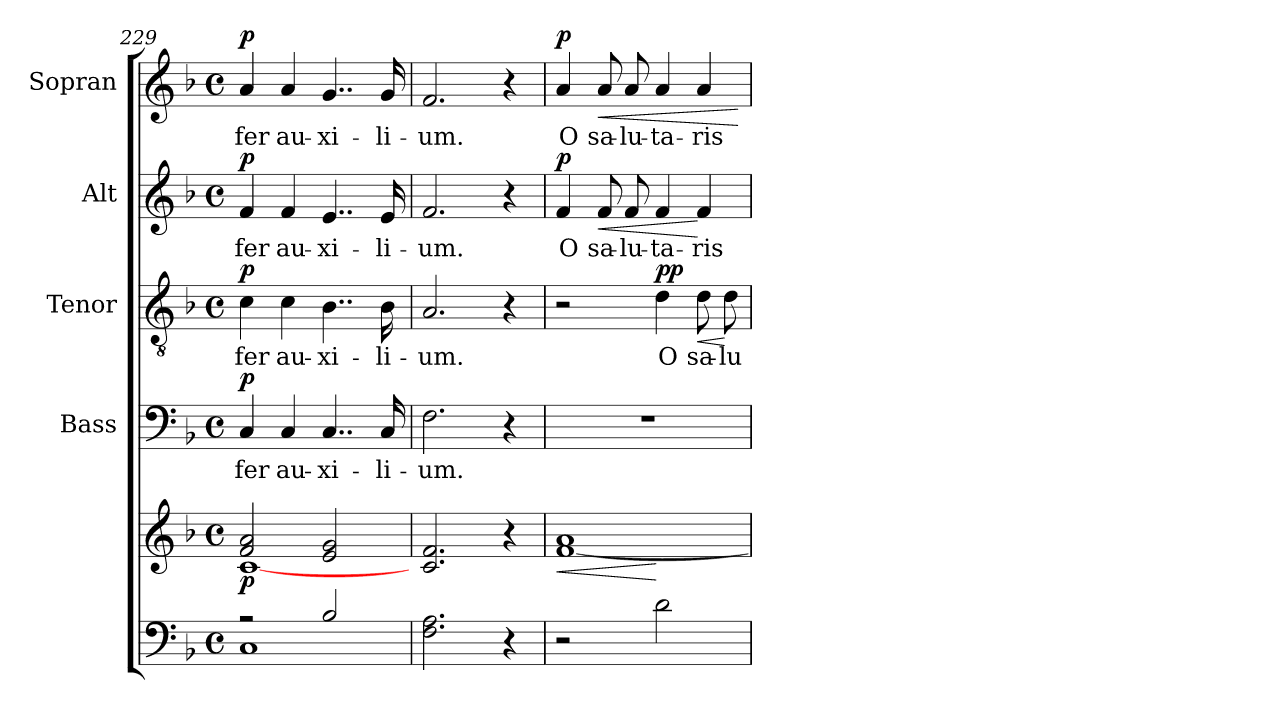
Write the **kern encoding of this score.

**kern	**kern	**dynam	**kern	**text	**dynam	**kern	**text	**dynam	**kern	**text	**dynam	**kern	**text	**dynam
*part5	*part5	*part5	*part4	*part4	*part4	*part3	*part3	*part3	*part2	*part2	*part2	*part1	*part1	*part1
*staff6	*staff5	*staff5/6	*staff4	*staff4	*staff4	*staff3	*staff3	*staff3	*staff2	*staff2	*staff2	*staff1	*staff1	*staff1
*	*	*	*I"Bass	*	*	*I"Tenor	*	*	*I"Alt	*	*	*I"Sopran	*	*
*	*	*	*I'B.	*	*	*I'T.	*	*	*I'A.	*	*	*I'S.	*	*
*clefF4	*clefG2	*	*clefF4	*	*	*clefGv2	*	*	*clefG2	*	*	*clefG2	*	*
*k[b-]	*k[b-]	*	*k[b-]	*	*	*k[b-]	*	*	*k[b-]	*	*	*k[b-]	*	*
*F:	*F:	*	*F:	*	*	*F:	*	*	*F:	*	*	*F:	*	*
*M4/4	*M4/4	*	*M4/4	*	*	*M4/4	*	*	*M4/4	*	*	*M4/4	*	*
*met(c)	*met(c)	*	*met(c)	*	*	*met(c)	*	*	*met(c)	*	*	*met(c)	*	*
=229	=229	=229	=229	=229	=229	=229	=229	=229	=229	=229	=229	=229	=229	=229
*^	*^	*	*	*	*	*	*	*	*	*	*	*	*	*
!	!	!	!	!LO:DY:b	!	!LO:LY:b	!LO:DY:a	!	!LO:LY:b	!LO:DY:a	!	!LO:LY:b	!LO:DY:a	!	!LO:LY:b	!LO:DY:a
2rA	1C	2f/ 2a/	[<1c	p	4C/	fer	p	4c\	fer	p	4f/	fer	p	4a/	fer	p
!	!	!	!	!	!	!LO:LY:b	!	!	!LO:LY:b	!	!	!LO:LY:b	!	!	!LO:LY:b	!
.	.	.	.	.	4C/	au-	.	4c\	au-	.	4f/	au-	.	4a/	au-	.
!	!	!	!	!	!	!LO:LY:b	!	!	!LO:LY:b	!	!	!LO:LY:b	!	!	!LO:LY:b	!
2B-/	.	2e/ 2g/	.	.	4..C/	-xi-	.	4..B-\	-xi-	.	4..e/	-xi-	.	4..g/	-xi-	.
!	!	!	!	!	!	!LO:LY:b	!	!	!LO:LY:b	!	!	!LO:LY:b	!	!	!LO:LY:b	!
.	.	.	.	.	16C/	-li-	.	16B-\	-li-	.	16e/	-li-	.	16g/	-li-	.
*v	*v	*	*	*	*	*	*	*	*	*	*	*	*	*	*	*
*	*v	*v	*	*	*	*	*	*	*	*	*	*	*	*	*
=230	=230	=230	=230	=230	=230	=230	=230	=230	=230	=230	=230	=230	=230	=230
!	!	!	!	!LO:LY:b	!	!	!LO:LY:b	!	!	!LO:LY:b	!	!	!LO:LY:b	!
2.F\ 2.A\	2.c/ 2.f/	.	2.F\	-um.	.	2.A/	-um.	.	2.f/	-um.	.	2.f/	-um.	.
4r	4r	.	4r	.	.	4r	.	.	4r	.	.	4r	.	.
!!LO:LB:g=z
=231	=231	=231	=231	=231	=231	=231	=231	=231	=231	=231	=231	=231	=231	=231
!	!	!LO:HP:b	!	!	!	!	!	!	!	!LO:LY:b	!LO:DY:a	!	!LO:LY:b	!LO:DY:a
2r	[1f 1a	<	1r	.	.	2r	.	.	4f/	O	p	4a/	O	p
!	!	!	!	!	!	!	!	!	!	!LO:LY:b	!LO:HP:b	!	!LO:LY:b	!LO:HP:b
.	.	.	.	.	.	.	.	.	8f/	sa-	<	8a/	sa-	<
!	!	!	!	!	!	!	!	!	!	!LO:LY:b	!	!	!LO:LY:b	!
.	.	.	.	.	.	.	.	.	8f/	-lu-	.	8a/	-lu-	.
!	!	!	!	!	!	!	!LO:LY:b	!LO:DY:a	!	!LO:LY:b	!	!	!LO:LY:b	!
2d\	.	[	.	.	.	4d\	O	pp	4f/	-ta-	.	4a/	-ta-	.
!	!	!	!	!	!	!	!LO:LY:b	!LO:HP:b	!	!LO:LY:b	!	!	!LO:LY:b	!
.	.	.	.	.	.	8d\	sa-	<	4f/	-ris	[	4a/	-ris	.
!	!	!	!	!	!	!	!LO:LY:b	!	!	!	!	!	!	!
.	.	.	.	.	.	8d\	-lu-	[	.	.	.	.	.	.
.	.	.	.	.	.	.	.	.	.	.	.	.	.	[
=	=	=	=	=	=	=	=	=	=	=	=	=	=	=
*-	*-	*-	*-	*-	*-	*-	*-	*-	*-	*-	*-	*-	*-	*-
